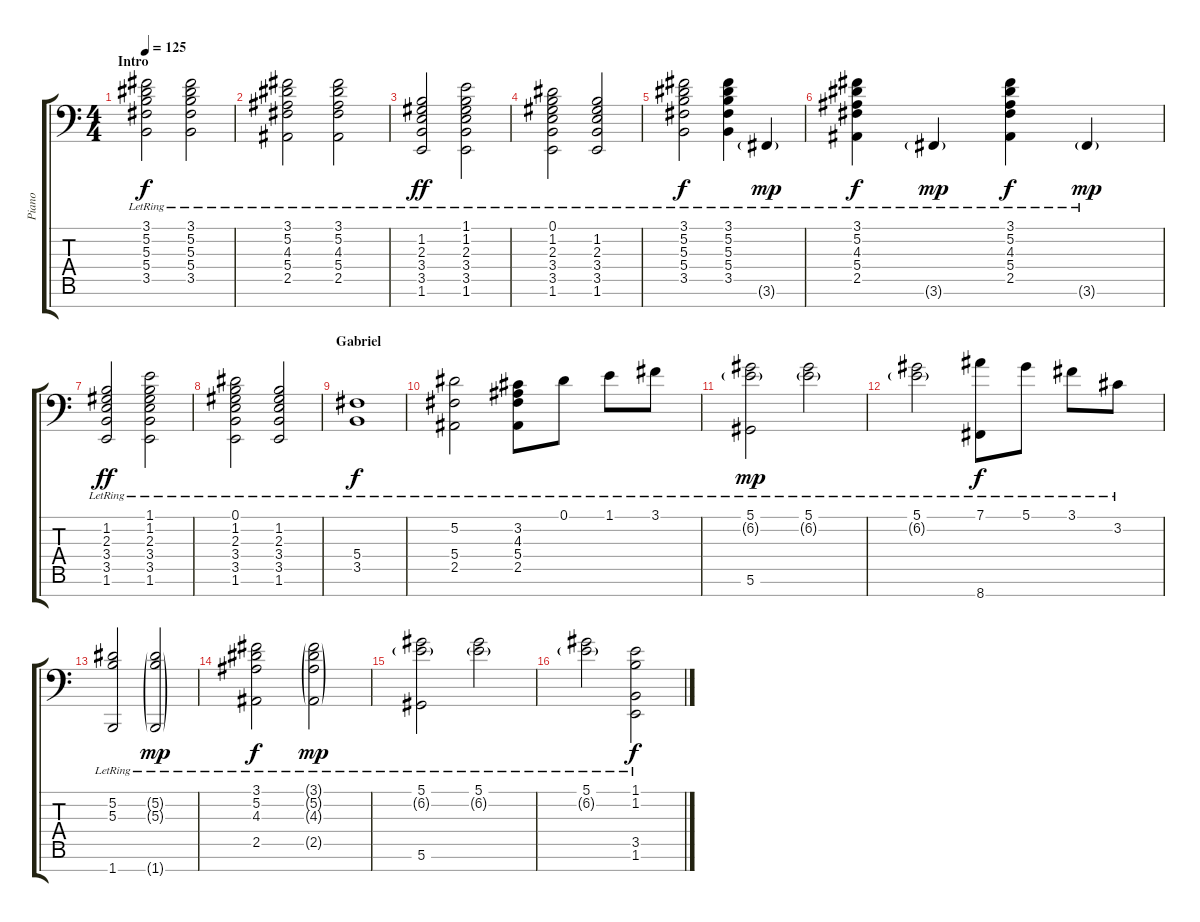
\track ("Piano" "Piano") {instrument acousticgrandpiano}
\staff {score tabs}
\tuning (Eb4 Bb3 Gb3 Db3 Ab2 Eb2 Bb1) {hide}
\ts (4 4)
\section ("" "Intro")
\tempo 125
\clef f4
\ks c
(3.1{lr} 5.2{lr} 5.3{lr} 5.4{lr} 3.5{lr}).2{dy f instrument acousticgrandpiano} (3.1{lr} 5.2{lr} 5.3{lr} 5.4{lr} 3.5{lr}).2 |
(3.1{lr} 5.2{lr} 4.3{lr} 5.4{lr} 2.5{lr}).2 (3.1{lr} 5.2{lr} 4.3{lr} 5.4{lr} 2.5{lr}).2 |
(1.2{lr} 2.3{lr} 3.4{lr} 3.5{lr} 1.6{lr}).2{dy ff} (1.1{lr} 1.2{lr} 2.3{lr} 3.4{lr} 3.5{lr} 1.6{lr}).2 |
(0.1{lr} 1.2{lr} 2.3{lr} 3.4{lr} 3.5{lr} 1.6{lr}).2 (1.2{lr} 2.3{lr} 3.4{lr} 3.5{lr} 1.6{lr}).2 |
(3.1{lr} 5.2{lr} 5.3{lr} 5.4{lr} 3.5{lr}).2{dy f} (3.1{lr} 5.2{lr} 5.3{lr} 5.4{lr} 3.5{lr}).4 3.6{g lr}.4{dy mp} |
(3.1{lr} 5.2{lr} 4.3{lr} 5.4{lr} 2.5{lr}).4{dy f} 3.6{g lr}.4{dy mp} (3.1{lr} 5.2{lr} 4.3{lr} 5.4{lr} 2.5{lr}).4{dy f} 3.6{g lr}.4{dy mp} |
(1.2{lr} 2.3{lr} 3.4{lr} 3.5{lr} 1.6{lr}).2{dy ff} (1.1{lr} 1.2{lr} 2.3{lr} 3.4{lr} 3.5{lr} 1.6{lr}).2 |
(0.1{lr} 1.2{lr} 2.3{lr} 3.4{lr} 3.5{lr} 1.6{lr}).2 (1.2{lr} 2.3{lr} 3.4{lr} 3.5{lr} 1.6{lr}).2 |
\section ("" "Gabriel")
(5.4{lr} 3.5{lr}).1{dy f} |
(5.2{lr} 5.4{lr} 2.5{lr}).2 (3.2{lr} 4.3{lr} 5.4{lr} 2.5{lr}).8 0.1{lr}.8 1.1{lr}.8 3.1{lr}.8 |
(5.1{lr} 6.2{g lr} 5.6{lr}).2{dy mp} (5.1{lr} 6.2{g lr}).2 |
(5.1{lr} 6.2{g lr}).2 (7.1{lr} 8.7{lr}).8{dy f} 5.1{lr}.8 3.1{lr}.8 3.2{lr}.8 |
(5.2{lr} 5.3{lr} 1.7{lr}).2 (5.2{g lr} 5.3{g lr} 1.7{g lr}).2{dy mp} |
(3.1{lr} 5.2{lr} 4.3{lr} 2.5{lr}).2{dy f} (3.1{g lr} 5.2{g lr} 4.3{g lr} 2.5{g lr}).2{dy mp} |
(5.1{lr} 6.2{g lr} 5.6{lr}).2 (5.1{lr} 6.2{g lr}).2 |
(5.1{lr} 6.2{g lr}).2 (1.1{lr} 1.2{lr} 3.5{lr} 1.6{lr}).2{dy f}
